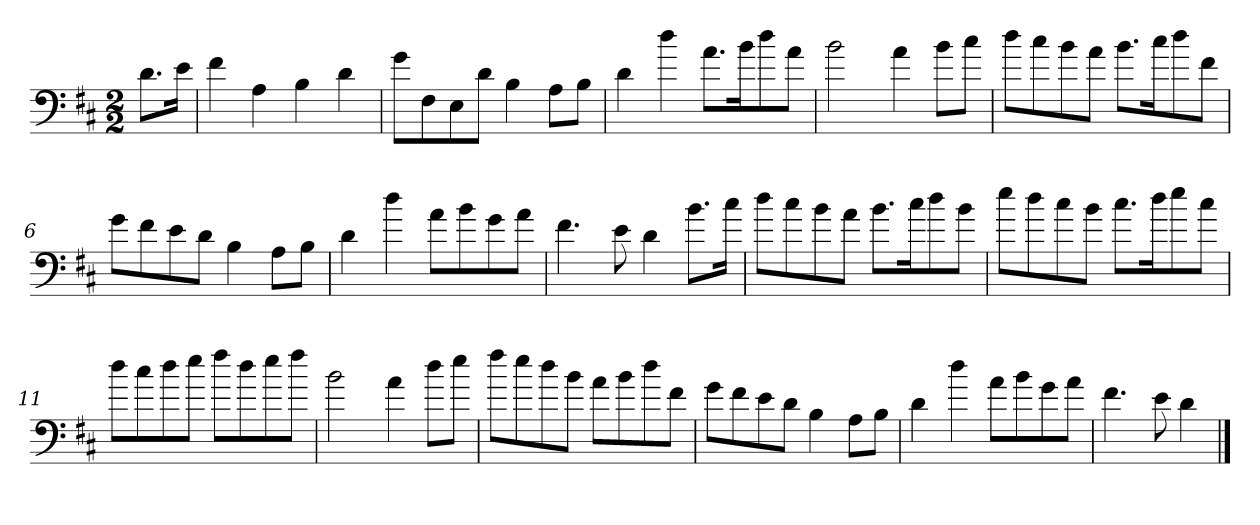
**kern
*part1
*staff1
*clefF4
*k[f#c#]
*D:
*M2/2
=
8.d\L
16e\Jk
=1
4f#
4A
4B
4d
=2
8g\L
8F#\
8E\
8d\J
4B
8A\L
8B\J
=3
4d
4dd
8.a\L
16b\K
8dd\
8a\J
=4
2b
4a
8b\L
8cc#\J
=5
8dd\L
8cc#\
8b\
8a\J
8.b\L
16cc#\K
8dd\
8f#\J
=6
8g\L
8f#\
8e\
8d\J
4B
8A\L
8B\J
=7
4d
4dd
8a\L
8b\
8g\
8a\J
=8
4.f#
8e
4d
8.b\L
16cc#\Jk
=9
8dd\L
8cc#\
8b\
8a\J
8.b\L
16cc#\K
8dd\
8b\J
=10
8ee\L
8dd\
8cc#\
8b\J
8.cc#\L
16dd\K
8ee\
8cc#\J
=11
8dd\L
8cc#\
8dd\
8ee\J
8ff#\L
8dd\
8ee\
8ff#\J
=12
2b
4a
8dd\L
8ee\J
=13
8ff#\L
8ee\
8dd\
8b\J
8a\L
8b\
8dd\
8f#\J
=14
8g\L
8f#\
8e\
8d\J
4B
8A\L
8B\J
=15
4d
4dd
8a\L
8b\
8g\
8a\J
=16
4.f#
8e
4d
==
*-
